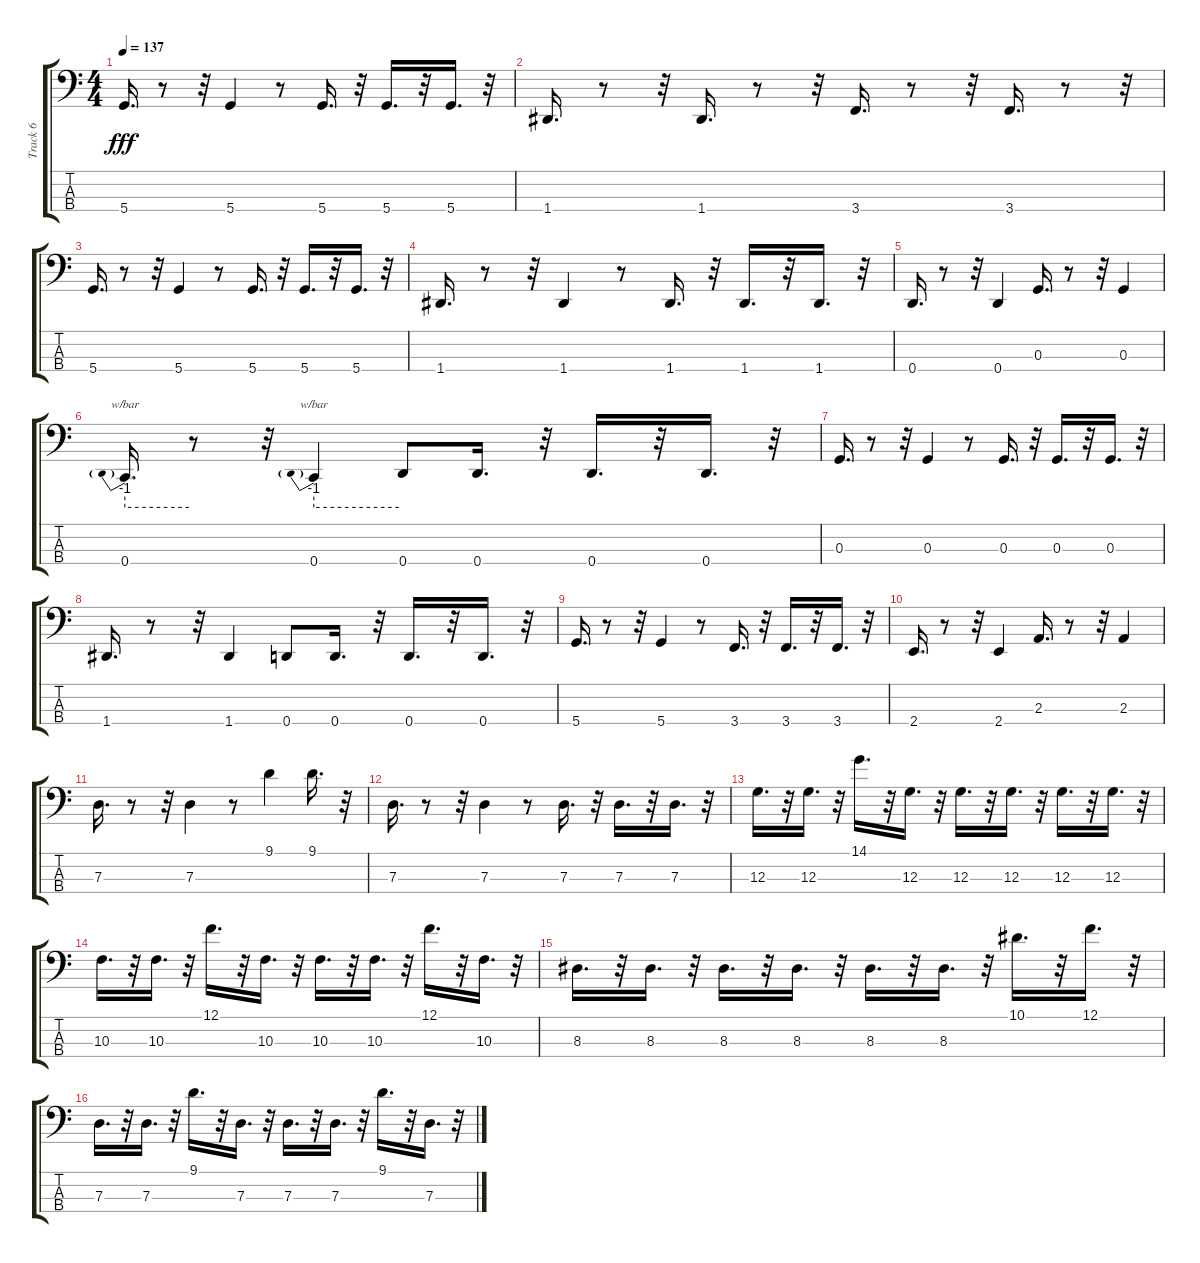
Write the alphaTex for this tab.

\track ("Track 6" "Track 6") {instrument electricbassfinger}
\staff {score tabs}
\tuning (F2 C2 G1 D1) {hide}
\ts (4 4)
\tempo 137
\clef f4
\ks c
5.4.16{d dy fff} r.8 r.32 5.4.4 r.8 5.4.16{d} r.32 5.4.16{d} r.32 5.4.16{d} r.32 |
1.4.16{d} r.8 r.32 1.4.16{d} r.8 r.32 3.4.16{d} r.8 r.32 3.4.16{d} r.8 r.32 |
5.4.16{d} r.8 r.32 5.4.4 r.8 5.4.16{d} r.32 5.4.16{d} r.32 5.4.16{d} r.32 |
1.4.16{d} r.8 r.32 1.4.4 r.8 1.4.16{d} r.32 1.4.16{d} r.32 1.4.16{d} r.32 |
0.4.16{d} r.8 r.32 0.4.4 0.3.16{d} r.8 r.32 0.3.4 |
0.4.16{d tbe (predive default 0 -4 60 -4)} r.8 r.32 0.4.4{tbe (predive default 0 -4 60 -4)} 0.4.8 0.4.16{d} r.32 0.4.16{d} r.32 0.4.16{d} r.32 |
0.3.16{d} r.8 r.32 0.3.4 r.8 0.3.16{d} r.32 0.3.16{d} r.32 0.3.16{d} r.32 |
1.4.16{d} r.8 r.32 1.4.4 0.4.8 0.4.16{d} r.32 0.4.16{d} r.32 0.4.16{d} r.32 |
5.4.16{d} r.8 r.32 5.4.4 r.8 3.4.16{d} r.32 3.4.16{d} r.32 3.4.16{d} r.32 |
2.4.16{d} r.8 r.32 2.4.4 2.3.16{d} r.8 r.32 2.3.4 |
7.3.16{d} r.8 r.32 7.3.4 r.8 9.1.4 9.1.16{d} r.32 |
7.3.16{d} r.8 r.32 7.3.4 r.8 7.3.16{d} r.32 7.3.16{d} r.32 7.3.16{d} r.32 |
12.3.16{d} r.32 12.3.16{d} r.32 14.1.16{d} r.32 12.3.16{d} r.32 12.3.16{d} r.32 12.3.16{d} r.32 12.3.16{d} r.32 12.3.16{d} r.32 |
10.3.16{d} r.32 10.3.16{d} r.32 12.1.16{d} r.32 10.3.16{d} r.32 10.3.16{d} r.32 10.3.16{d} r.32 12.1.16{d} r.32 10.3.16{d} r.32 |
8.3.16{d} r.32 8.3.16{d} r.32 8.3.16{d} r.32 8.3.16{d} r.32 8.3.16{d} r.32 8.3.16{d} r.32 10.1.16{d} r.32 12.1.16{d} r.32 |
7.3.16{d} r.32 7.3.16{d} r.32 9.1.16{d} r.32 7.3.16{d} r.32 7.3.16{d} r.32 7.3.16{d} r.32 9.1.16{d} r.32 7.3.16{d} r.32
